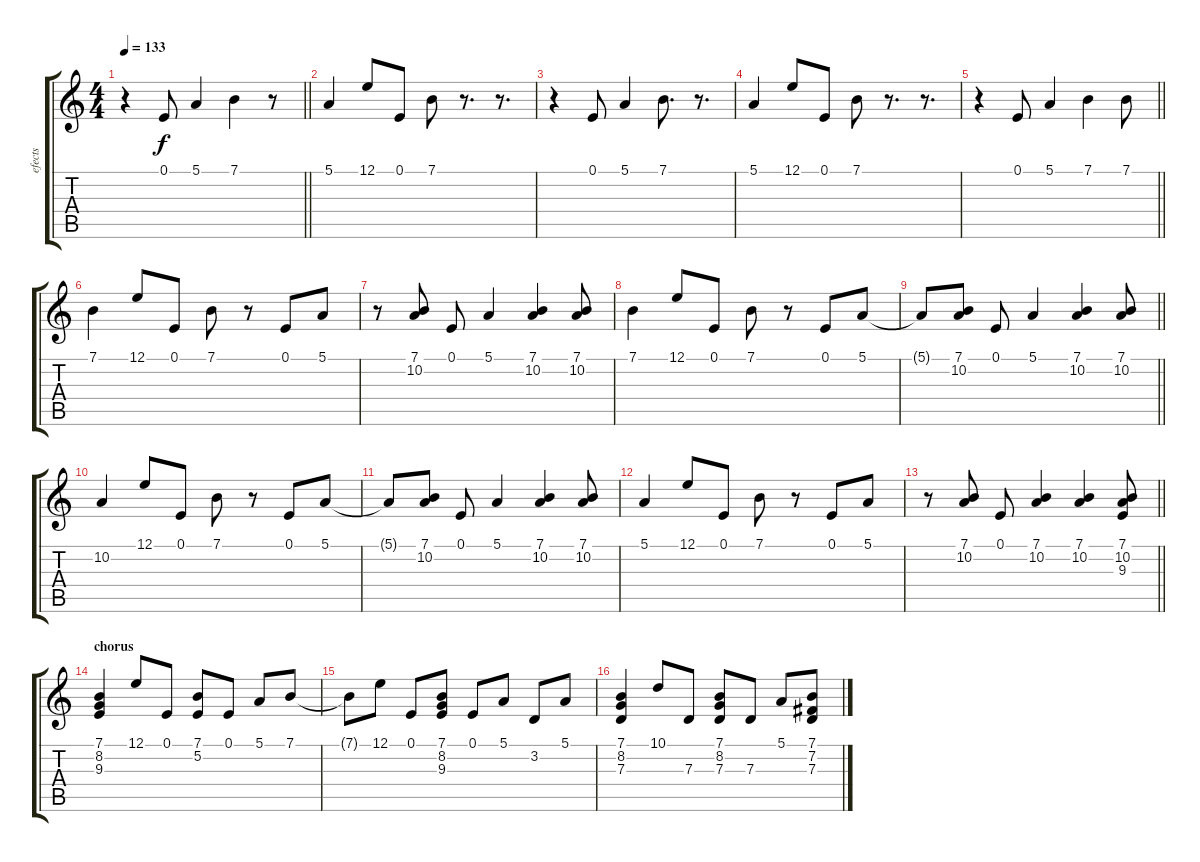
\track ("efects" "efects") {instrument electricpiano1}
\staff {score tabs}
\tuning (E4 B3 G3 D3 A2 E2) {hide}
\ts (4 4)
\tempo 133
\clef g2
\barLineRight lightlight
\ks c
r.4{dy f} 0.1.8 5.1.4 7.1.4 r.8 |
5.1.4 12.1.8 0.1.8 7.1.8 r.8{d} r.8{d} |
r.4 0.1.8 5.1.4 7.1.8{d} r.8{d} |
5.1.4 12.1.8 0.1.8 7.1.8 r.8{d} r.8{d} |
\barLineRight lightlight
r.4 0.1.8 5.1.4 7.1.4 7.1.8 |
7.1.4 12.1.8 0.1.8 7.1.8 r.8 0.1.8 5.1.8 |
r.8 (7.1 10.2).8 0.1.8 5.1.4 (7.1 10.2).4 (7.1 10.2).8 |
7.1.4 12.1.8 0.1.8 7.1.8 r.8 0.1.8 5.1.8 |
\barLineRight lightlight
5.1{t}.8 (7.1 10.2).8 0.1.8 5.1.4 (7.1 10.2).4 (7.1 10.2).8 |
10.2.4 12.1.8 0.1.8 7.1.8 r.8 0.1.8 5.1.8 |
5.1{t}.8 (7.1 10.2).8 0.1.8 5.1.4 (7.1 10.2).4 (7.1 10.2).8 |
5.1.4 12.1.8 0.1.8 7.1.8 r.8 0.1.8 5.1.8 |
\barLineRight lightlight
r.8 (7.1 10.2).8 0.1.8 (7.1 10.2).4 (7.1 10.2).4 (7.1 10.2 9.3).8 |
\section ("" "chorus")
(7.1 8.2 9.3).4 12.1.8 0.1.8 (7.1 5.2).8 0.1.8 5.1.8 7.1.8 |
7.1{t}.8 12.1.8 0.1.8 (7.1 8.2 9.3).8 0.1.8 5.1.8 3.2.8 5.1.8 |
(7.1 8.2 7.3).4 10.1.8 7.3.8 (7.1 8.2 7.3).8 7.3.8 5.1.8 (7.1 7.2 7.3).8
